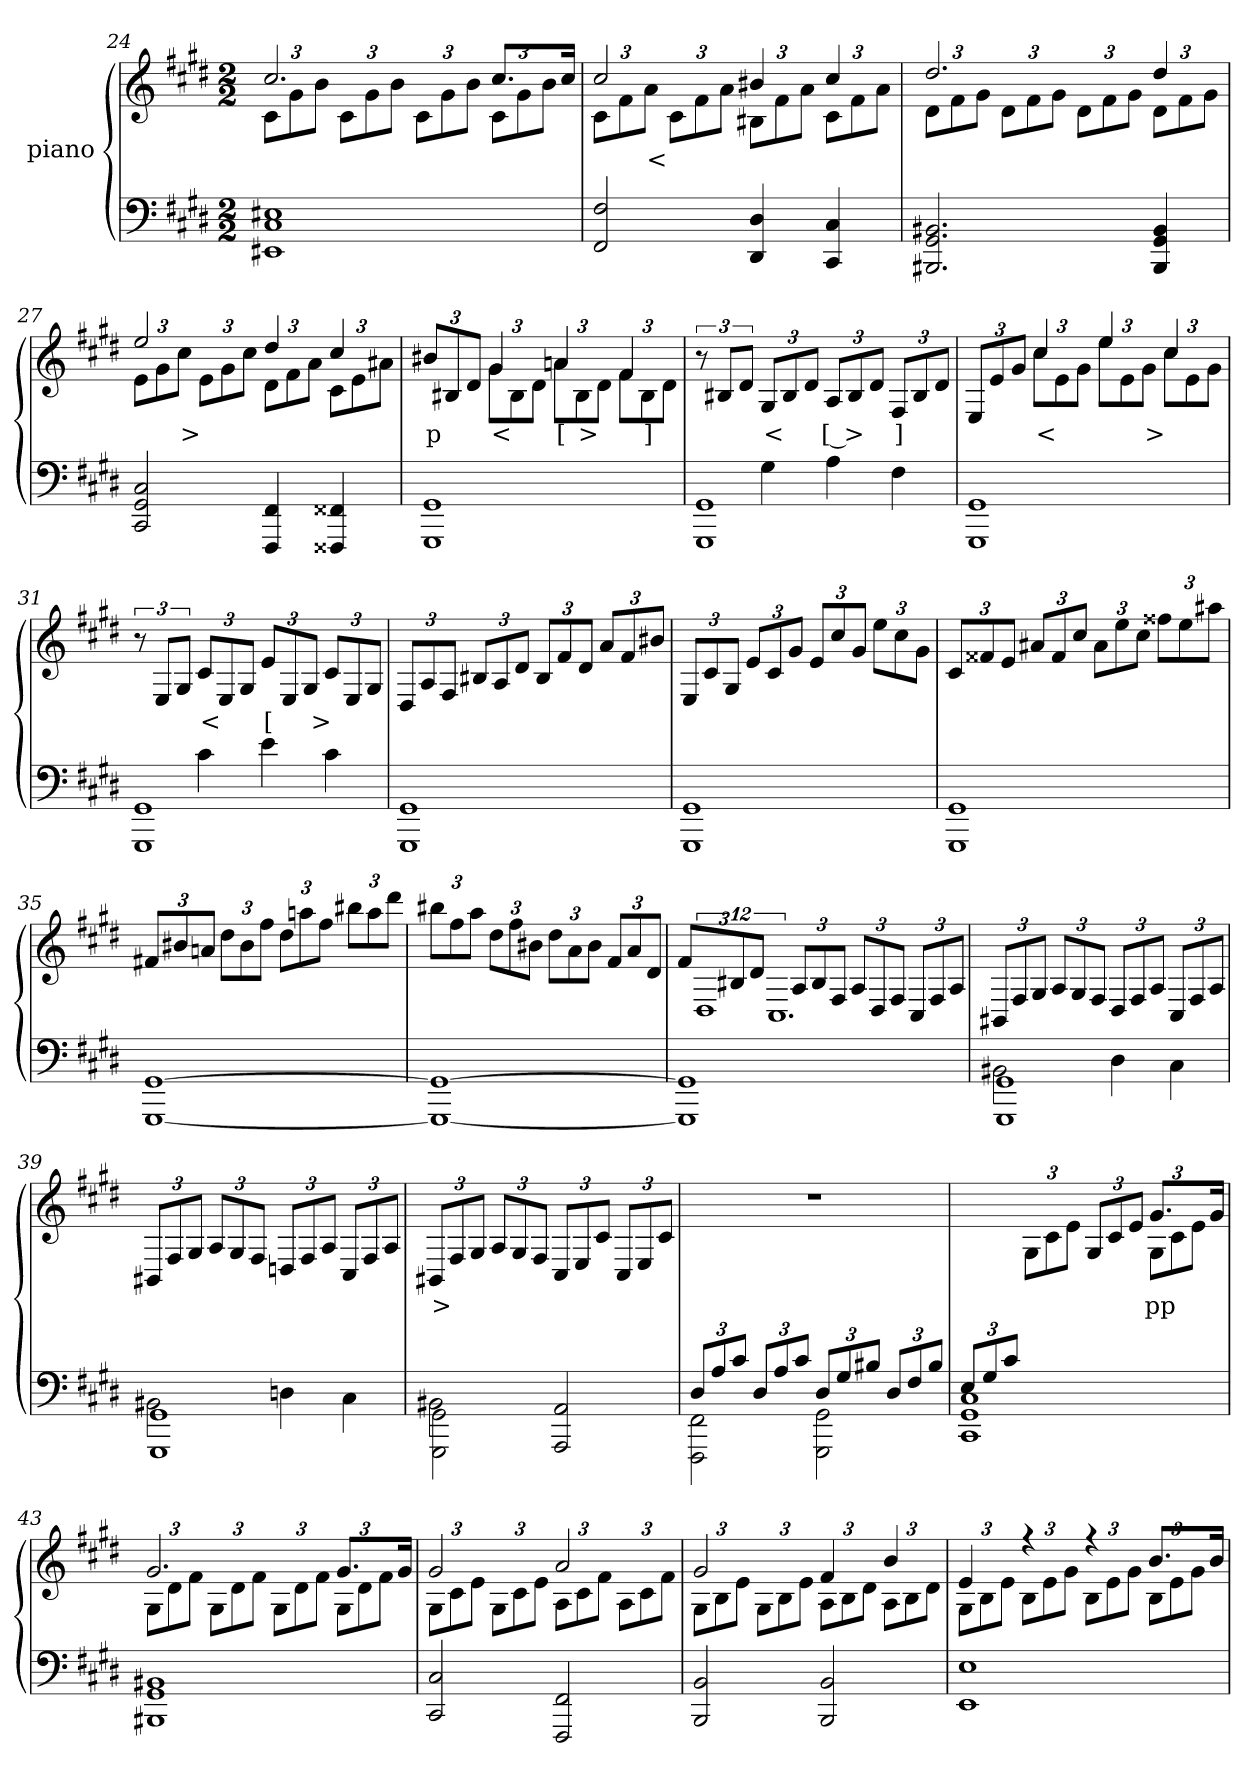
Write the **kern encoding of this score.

**kern	**kern	**text
*part2	*part1	*part1
*staff2	*staff1	*staff1
*	*I"piano	*
*clefF4	*clefG2	*
*k[f#c#g#d#]	*k[f#c#g#d#]	*
*c#:	*c#:	*
*M2/2	*M2/2	*
=24	=24	=24
*	*^	*
1EE#X 1C# 1E#X	2.cc#	12c#L	.
.	.	12g#	.
.	.	12bJ	.
.	.	12c#L	.
.	.	12g#	.
.	.	12bJ	.
.	.	12c#L	.
.	.	12g#	.
.	.	12bJ	.
.	8.cc#L	12c#L	.
.	.	12g#	.
.	.	12bJ	.
.	16cc#Jk	.	.
=25	=25	=25	=25
2FF# 2F#	2cc#	12c#L	.
.	.	12f#	.
.	.	12aJ	<
.	.	12c#L	.
.	.	12f#	.
.	.	12aJ	.
4DD# 4D#	4b#X	12B#L	.
.	.	12f#	.
.	.	12aJ	.
4CC# 4C#	4cc#	12c#L	.
.	.	12f#	.
.	.	12aJ	.
=26	=26	=26	=26
2.BBB#X 2.GG# 2.BB#X	2.dd#	12d#L	.
.	.	12f#	.
.	.	12g#J	.
.	.	12d#L	.
.	.	12f#	.
.	.	12g#J	.
.	.	12d#L	.
.	.	12f#	.
.	.	12g#J	.
4BBB# 4GG# 4BB#	4dd#	12d#L	.
.	.	12f#	.
.	.	12g#J	.
=27	=27	=27	=27
2CC# 2GG# 2C#	2ee	12eL	.
.	.	12g#	.
.	.	12cc#J	>
.	.	12eL	.
.	.	12g#	.
.	.	12cc#J	.
4FFF# 4FF#	4dd#	12d#L	.
.	.	12f#	.
.	.	12aJ	.
4FFF##X 4FF##X	4cc#	12c#L	.
.	.	12e	.
.	.	12a#XJ	.
=28	=28	=28	=28
1GGG# 1GG#	4ryy	12b#XL	p
.	.	12B#	.
.	.	12d#J	.
.	4g#	12g#L	<
.	.	12B#	.
.	.	12d#J	.
.	4an	12aL	[
.	.	12B#	>
.	.	12d#J	.
.	4f#	12f#L	.
.	.	12B#	]
.	.	12d#J	.
*	*v	*v	*
=29	=29	=29
*^	*	*
4ryy	1GGG# 1GG#	12r	.
.	.	12B#XL	.
.	.	12d#J	.
4G#\	.	12G#L	<
.	.	12B#	.
.	.	12d#J	.
4A\	.	12AL	[ >
.	.	12B#	.
.	.	12d#J	.
4F#\	.	12F#L	]
.	.	12B#	.
.	.	12d#J	.
*v	*v	*	*
=30	=30	=30
*	*^	*
1GGG# 1GG#	4ryy	12EL	.
.	.	12e	.
.	.	12g#J	.
.	4cc#	12cc#L	<
.	.	12e	.
.	.	12g#J	.
.	4ee	12eeL	.
.	.	12e	.
.	.	12g#J	>
.	4cc#	12cc#L	.
.	.	12e	.
.	.	12g#J	.
*	*v	*v	*
=31	=31	=31
*^	*	*
4ryy	1GGG# 1GG#	12r	.
.	.	12EL	.
.	.	12G#J	.
4c#\	.	12c#L	<
.	.	12E	.
.	.	12G#J	.
4e\	.	12eL	[
.	.	12E	.
.	.	12G#J	.
4c#\	.	12c#L	>
.	.	12E	.
.	.	12G#J	.
*v	*v	*	*
=32	=32	=32
1GGG# 1GG#	12D#L	.
.	12A	.
.	12F#J	.
.	12B#XL	.
.	12A	.
.	12d#J	.
.	12B#L	.
.	12f#	.
.	12d#J	.
.	12aL	.
.	12f#	.
.	12b#J	.
=33	=33	=33
1GGG# 1GG#	12EL	.
.	12c#	.
.	12G#J	.
.	12eL	.
.	12c#	.
.	12g#J	.
.	12eL	.
.	12cc#	.
.	12g#J	.
.	12eeL	.
.	12cc#	.
.	12g#J	.
=34	=34	=34
1GGG# 1GG#	12c#L	.
.	12f##X	.
.	12eJ	.
.	12a#XL	.
.	12f##	.
.	12cc#J	.
.	12a#L	.
.	12ee	.
.	12cc#J	.
.	12ff##L	.
.	12ee	.
.	12aa#J	.
=35	=35	=35
[1GGG# [1GG#	12f#XL	.
.	12b#X	.
.	12anJ	.
.	12dd#L	.
.	12b#	.
.	12ff#J	.
.	12dd#L	.
.	12aan	.
.	12ff#J	.
.	12bb#L	.
.	12aa	.
.	12ddd#J	.
=36	=36	=36
1GGG#_ 1GG#_	12bb#XL	.
.	12ff#	.
.	12aaJ	.
.	12dd#L	.
.	12ff#	.
.	12b#J	.
.	12dd#L	.
.	12a	.
.	12b#J	.
.	12f#L	.
.	12a	.
.	12d#J	.
=37	=37	=37
*	*^	*
1GGG#] 1GG#]	12f#L	12%7ryy	.
.	12B#X	.	.
.	12d#J	.	.
.	12AL	.	.
.	12B#	.	.
.	12F#J	.	.
.	12AL	.	.
.	12D#	6D#\	.
.	12F#J	.	.
.	12C#L	6.C#\	.
.	12F#	.	.
.	12AJ	.	.
*	*v	*v	*
=38	=38	=38
*^	*	*
2BB#X\	1GGG# 1GG#	12BB#XL	.
.	.	12F#	.
.	.	12G#J	.
.	.	12AL	.
.	.	12G#	.
.	.	12F#J	.
4D#\	.	12D#L	.
.	.	12F#	.
.	.	12AJ	.
4C#\	.	12C#L	.
.	.	12F#	.
.	.	12AJ	.
=39	=39	=39	=39
2BB#X\	1GGG# 1GG#	12BB#XL	.
.	.	12F#	.
.	.	12G#J	.
.	.	12AL	.
.	.	12G#	.
.	.	12F#J	.
4Dn\	.	12DnL	.
.	.	12F#	.
.	.	12AJ	.
4C#\	.	12C#L	.
.	.	12F#	.
.	.	12AJ	.
=40	=40	=40	=40
2BB#X\	2GGG# 2GG#	12BB#XL	>
.	.	12F#	.
.	.	12G#J	.
.	.	12AL	.
.	.	12G#	.
.	.	12F#J	.
2ryy	2AAA 2AA	12C#L	.
.	.	12E	.
.	.	12c#J	.
.	.	12C#L	.
.	.	12E	.
.	.	12c#J	.
=41	=41	=41	=41
12D#L	2FFF# 2FF#	1r	.
12A	.	.	.
12c#J	.	.	.
12D#L	.	.	.
12A	.	.	.
12c#J	.	.	.
12D#L	2GGG# 2GG#	.	.
12G#	.	.	.
12B#XJ	.	.	.
12D#L	.	.	.
12F#	.	.	.
12B#J	.	.	.
=42	=42	=42	=42
*	*	*^	*
12EL	1CC# 1GG# 1C#	2.ryy	4ryy	.
12G#	.	.	.	.
12c#J	.	.	.	.
2.ryy	.	.	12G#/L	.
.	.	.	12c#\	.
.	.	.	12e\J	.
.	.	.	12G#L	.
.	.	.	12c#	.
.	.	.	12eJ	.
.	.	8.g#L	12G#L	pp
.	.	.	12c#	.
.	.	.	12eJ	.
.	.	16g#Jk	.	.
*v	*v	*	*	*
=43	=43	=43	=43
1BBB#X 1GG# 1BB#X	2.g#	12G#L	.
.	.	12d#	.
.	.	12f#J	.
.	.	12G#L	.
.	.	12d#	.
.	.	12f#J	.
.	.	12G#L	.
.	.	12d#	.
.	.	12f#J	.
.	8.g#L	12G#L	.
.	.	12d#	.
.	.	12f#J	.
.	16g#Jk	.	.
=44	=44	=44	=44
2CC# 2C#	2g#	12G#L	.
.	.	12c#	.
.	.	12eJ	.
.	.	12G#L	.
.	.	12c#	.
.	.	12eJ	.
2FFF# 2FF#	2a	12AL	.
.	.	12c#	.
.	.	12f#J	.
.	.	12AL	.
.	.	12c#	.
.	.	12f#J	.
=45	=45	=45	=45
2BBB 2BB	2g#	12G#L	.
.	.	12B	.
.	.	12eJ	.
.	.	12G#L	.
.	.	12B	.
.	.	12eJ	.
2BBB 2BB	4f#	12AL	.
.	.	12B	.
.	.	12d#J	.
.	4b	12AL	.
.	.	12B	.
.	.	12d#J	.
=46	=46	=46	=46
1EE 1E	4e	12G#L	.
.	.	12B	.
.	.	12eJ	.
.	4r	12BL	.
.	.	12e	.
.	.	12g#J	.
.	4r	12BL	.
.	.	12e	.
.	.	12g#J	.
.	8.bL	12BL	.
.	.	12e	.
.	.	12g#J	.
.	16bJk	.	.
*	*v	*v	*
=	=	=
*-	*-	*-
